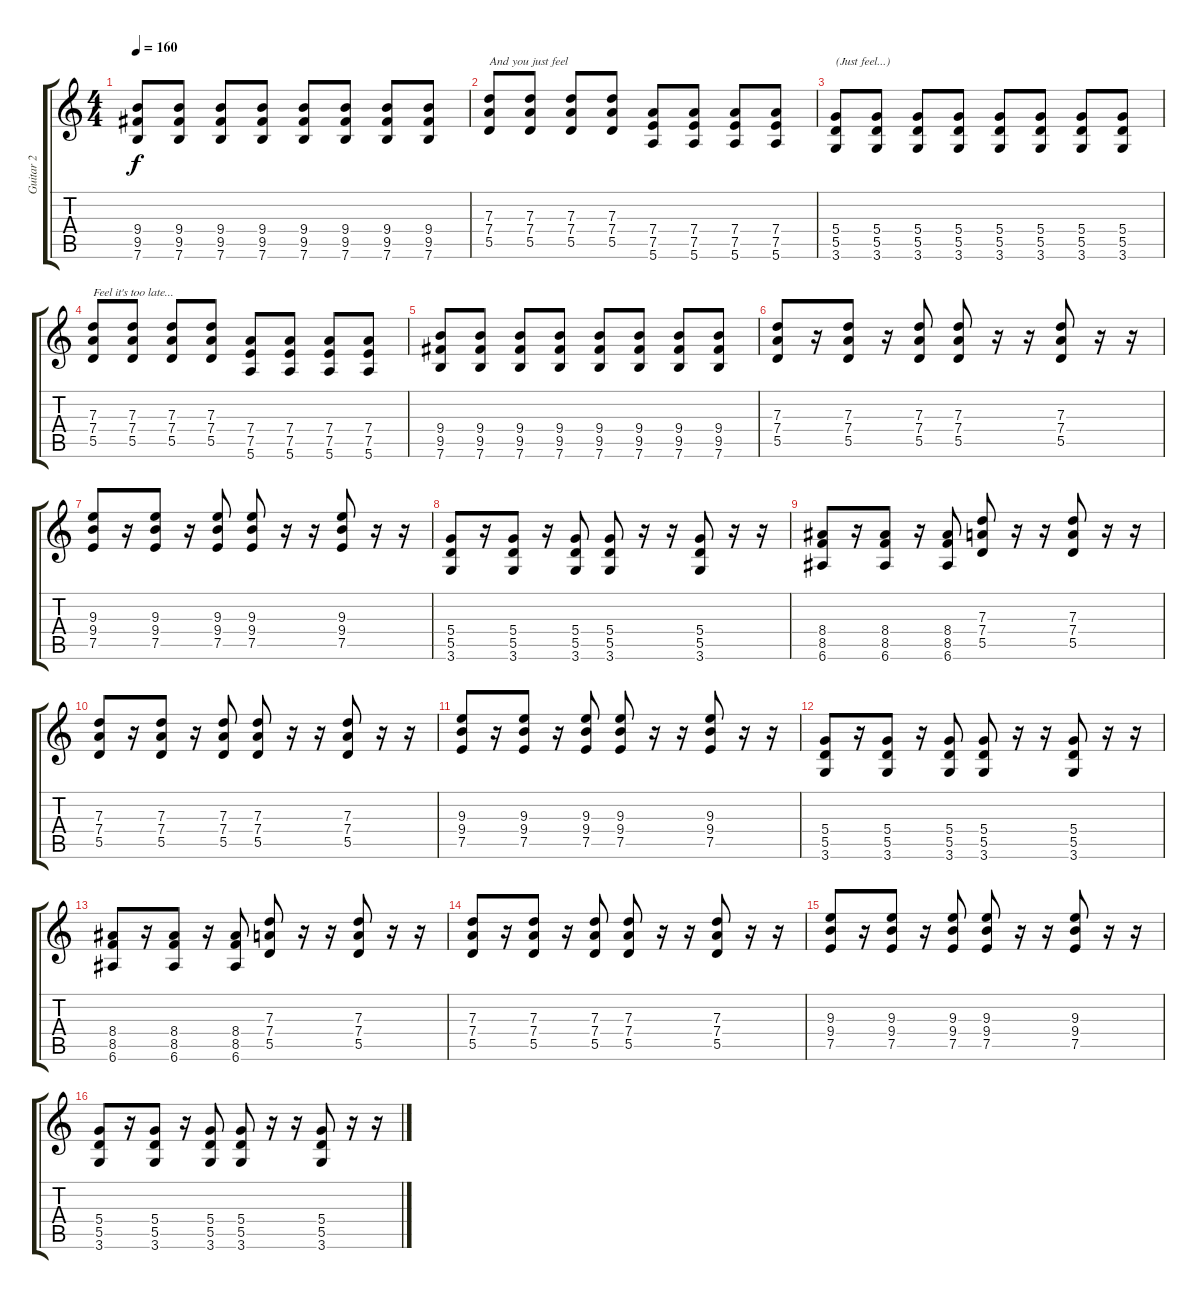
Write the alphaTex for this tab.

\track ("Guitar 2" "Guitar 2") {instrument distortionguitar}
\staff {score tabs}
\tuning (E4 B3 G3 D3 A2 E2) {hide}
\ts (4 4)
\tempo 160
\clef g2
\ks c
(9.4 9.5 7.6).8{dy f} (9.4 9.5 7.6).8 (9.4 9.5 7.6).8 (9.4 9.5 7.6).8 (9.4 9.5 7.6).8 (9.4 9.5 7.6).8 (9.4 9.5 7.6).8 (9.4 9.5 7.6).8 |
(7.3 7.4 5.5).8{txt "And you just feel"} (7.3 7.4 5.5).8 (7.3 7.4 5.5).8 (7.3 7.4 5.5).8 (7.4 7.5 5.6).8 (7.4 7.5 5.6).8 (7.4 7.5 5.6).8 (7.4 7.5 5.6).8 |
(5.4 5.5 3.6).8{txt "(Just feel...)"} (5.4 5.5 3.6).8 (5.4 5.5 3.6).8 (5.4 5.5 3.6).8 (5.4 5.5 3.6).8 (5.4 5.5 3.6).8 (5.4 5.5 3.6).8 (5.4 5.5 3.6).8 |
(7.3 7.4 5.5).8{txt "Feel it's too late..."} (7.3 7.4 5.5).8 (7.3 7.4 5.5).8 (7.3 7.4 5.5).8 (7.4 7.5 5.6).8 (7.4 7.5 5.6).8 (7.4 7.5 5.6).8 (7.4 7.5 5.6).8 |
(9.4 9.5 7.6).8 (9.4 9.5 7.6).8 (9.4 9.5 7.6).8 (9.4 9.5 7.6).8 (9.4 9.5 7.6).8 (9.4 9.5 7.6).8 (9.4 9.5 7.6).8 (9.4 9.5 7.6).8 |
(7.3 7.4 5.5).8 r.16 (7.3 7.4 5.5).8 r.16 (7.3 7.4 5.5).8 (7.3 7.4 5.5).8 r.16 r.16 (7.3 7.4 5.5).8 r.16 r.16 |
(9.3 9.4 7.5).8 r.16 (9.3 9.4 7.5).8 r.16 (9.3 9.4 7.5).8 (9.3 9.4 7.5).8 r.16 r.16 (9.3 9.4 7.5).8 r.16 r.16 |
(5.4 5.5 3.6).8 r.16 (5.4 5.5 3.6).8 r.16 (5.4 5.5 3.6).8 (5.4 5.5 3.6).8 r.16 r.16 (5.4 5.5 3.6).8 r.16 r.16 |
(8.4 8.5 6.6).8 r.16 (8.4 8.5 6.6).8 r.16 (8.4 8.5 6.6).8 (7.3 7.4 5.5).8 r.16 r.16 (7.3 7.4 5.5).8 r.16 r.16 |
(7.3 7.4 5.5).8 r.16 (7.3 7.4 5.5).8 r.16 (7.3 7.4 5.5).8 (7.3 7.4 5.5).8 r.16 r.16 (7.3 7.4 5.5).8 r.16 r.16 |
(9.3 9.4 7.5).8 r.16 (9.3 9.4 7.5).8 r.16 (9.3 9.4 7.5).8 (9.3 9.4 7.5).8 r.16 r.16 (9.3 9.4 7.5).8 r.16 r.16 |
(5.4 5.5 3.6).8 r.16 (5.4 5.5 3.6).8 r.16 (5.4 5.5 3.6).8 (5.4 5.5 3.6).8 r.16 r.16 (5.4 5.5 3.6).8 r.16 r.16 |
(8.4 8.5 6.6).8 r.16 (8.4 8.5 6.6).8 r.16 (8.4 8.5 6.6).8 (7.3 7.4 5.5).8 r.16 r.16 (7.3 7.4 5.5).8 r.16 r.16 |
(7.3 7.4 5.5).8 r.16 (7.3 7.4 5.5).8 r.16 (7.3 7.4 5.5).8 (7.3 7.4 5.5).8 r.16 r.16 (7.3 7.4 5.5).8 r.16 r.16 |
(9.3 9.4 7.5).8 r.16 (9.3 9.4 7.5).8 r.16 (9.3 9.4 7.5).8 (9.3 9.4 7.5).8 r.16 r.16 (9.3 9.4 7.5).8 r.16 r.16 |
(5.4 5.5 3.6).8 r.16 (5.4 5.5 3.6).8 r.16 (5.4 5.5 3.6).8 (5.4 5.5 3.6).8 r.16 r.16 (5.4 5.5 3.6).8 r.16 r.16
